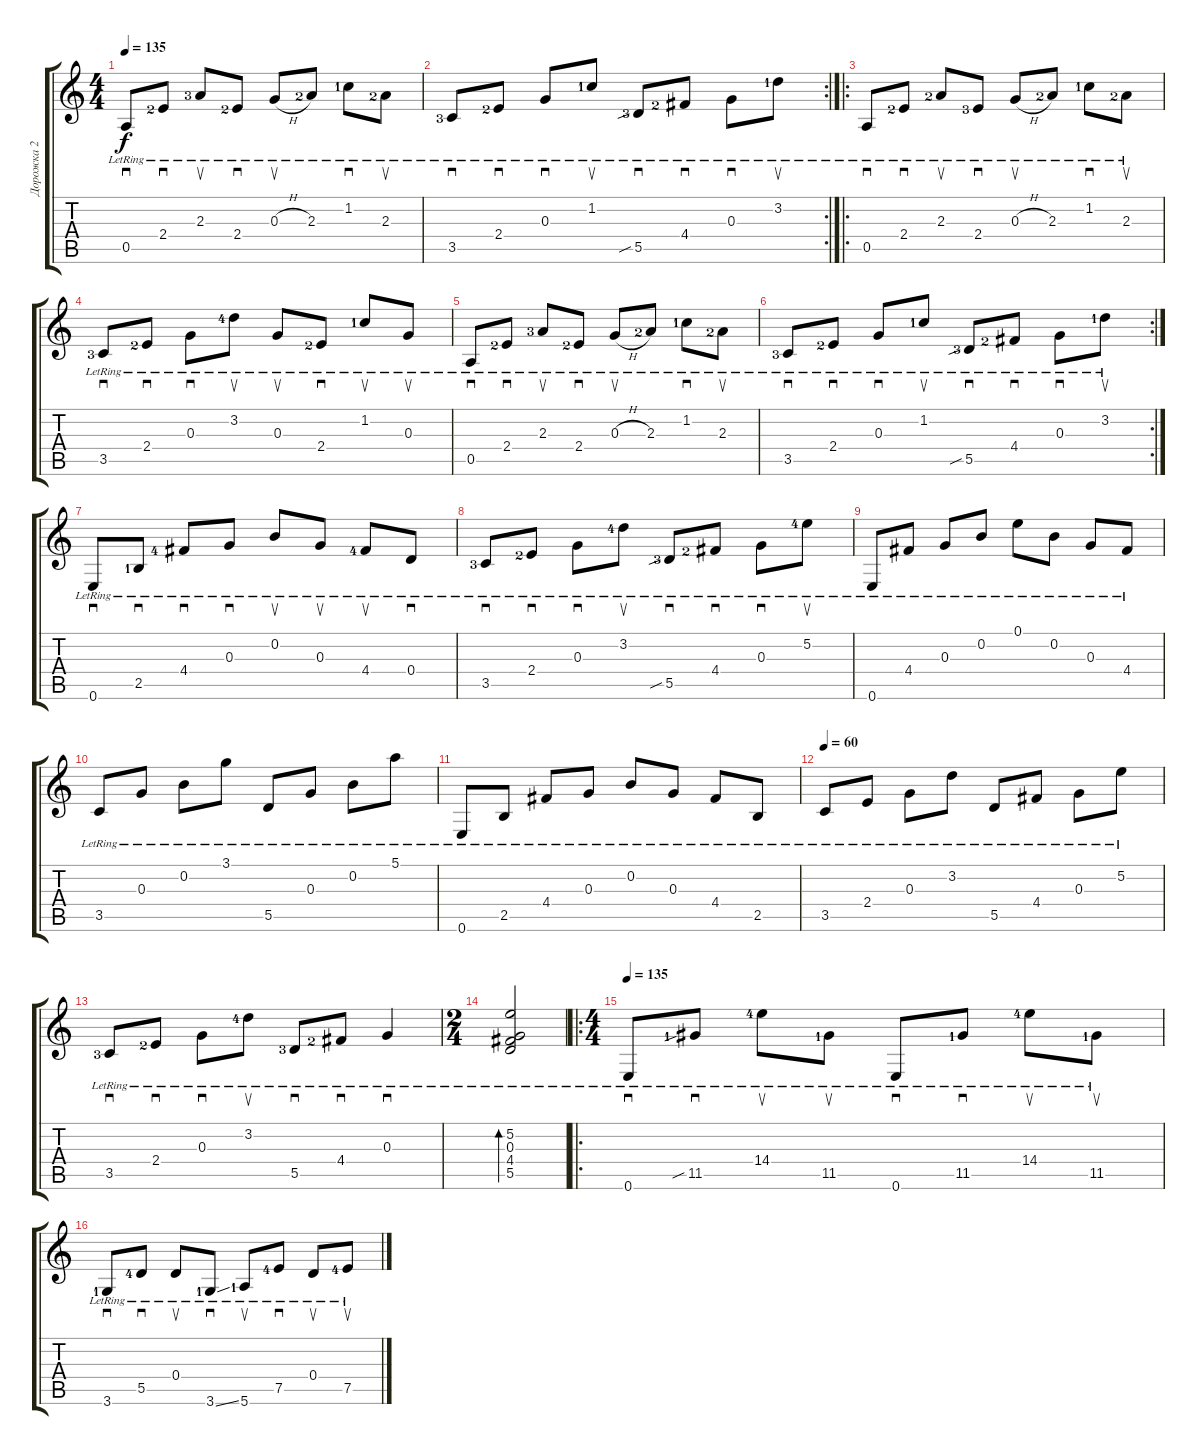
\track ("Дорожка 2" "Дорожка 2") {instrument acousticguitarsteel}
\staff {score tabs}
\tuning (E4 B3 G3 D3 A2 E2) {hide}
\ts (4 4)
\tempo 135
\clef g2
\ks c
0.5{lr}.8{sd dy f} 2.4{lr lf 3}.8{sd} 2.3{lr lf 4}.8{su} 2.4{lr lf 3}.8{sd} 0.3{h lr}.8{su} 2.3{lr lf 3}.8 1.2{lr lf 2}.8{sd} 2.3{lr lf 3}.8{su} |
\rc 2
3.5{lr lf 4}.8{sd} 2.4{lr lf 3}.8{sd} 0.3{lr}.8{sd} 1.2{lr lf 2}.8{su} 5.5{sib lr lf 4}.8{sd} 4.4{lr lf 3}.8{sd} 0.3{lr}.8{sd} 3.2{lr lf 2}.8{su} |
\ro
0.5{lr}.8{sd} 2.4{lr lf 3}.8{sd} 2.3{lr lf 3}.8{su} 2.4{lr lf 4}.8{sd} 0.3{h lr}.8{su} 2.3{lr lf 3}.8 1.2{lr lf 2}.8{sd} 2.3{lr lf 3}.8{su} |
3.5{lr lf 4}.8{sd} 2.4{lr lf 3}.8{sd} 0.3{lr}.8{sd} 3.2{lr lf 5}.8{su} 0.3{lr}.8{su} 2.4{lr lf 3}.8{sd} 1.2{lr lf 2}.8{su} 0.3{lr}.8{su} |
0.5{lr}.8{sd} 2.4{lr lf 3}.8{sd} 2.3{lr lf 4}.8{su} 2.4{lr lf 3}.8{sd} 0.3{h lr}.8{su} 2.3{lr lf 3}.8 1.2{lr lf 2}.8{sd} 2.3{lr lf 3}.8{su} |
\rc 2
3.5{lr lf 4}.8{sd} 2.4{lr lf 3}.8{sd} 0.3{lr}.8{sd} 1.2{lr lf 2}.8{su} 5.5{sib lr lf 4}.8{sd} 4.4{lr lf 3}.8{sd} 0.3{lr}.8{sd} 3.2{lr lf 2}.8{su} |
0.6{lr}.8{sd} 2.5{lr lf 2}.8{sd} 4.4{lr lf 5}.8{sd} 0.3{lr}.8{sd} 0.2{lr}.8{su} 0.3{lr}.8{su} 4.4{lr lf 5}.8{su} 0.4{lr}.8{sd} |
3.5{lr lf 4}.8{sd} 2.4{lr lf 3}.8{sd} 0.3{lr}.8{sd} 3.2{lr lf 5}.8{su} 5.5{sib lr lf 4}.8{sd} 4.4{lr lf 3}.8{sd} 0.3{lr}.8{sd} 5.2{lr lf 5}.8{su} |
0.6{lr}.8 4.4{lr}.8 0.3{lr}.8 0.2{lr}.8 0.1{lr}.8 0.2{lr}.8 0.3{lr}.8 4.4{lr}.8 |
3.5{lr}.8 0.3{lr}.8 0.2{lr}.8 3.1{lr}.8 5.5{lr}.8 0.3{lr}.8 0.2{lr}.8 5.1{lr}.8 |
0.6{lr}.8 2.5{lr}.8 4.4{lr}.8 0.3{lr}.8 0.2{lr}.8 0.3{lr}.8 4.4{lr}.8 2.5{lr}.8 |
\tempo 60
3.5{lr}.8 2.4{lr}.8 0.3{lr}.8 3.2{lr}.8 5.5{lr}.8 4.4{lr}.8 0.3{lr}.8 5.2{lr}.8 |
3.5{lr lf 4}.8{sd} 2.4{lr lf 3}.8{sd} 0.3{lr}.8{sd} 3.2{lr lf 5}.8{su} 5.5{lr lf 4}.8{sd} 4.4{lr lf 3}.8{sd} 0.3{lr}.4{sd} |
\ts (2 4)
(5.2 0.3{lr} 4.4 5.5).2{bd 480} |
\ro
\ts (4 4)
\tempo 135
0.6{lr}.8{sd} 11.5{sib lr lf 2}.8{sd} 14.4{lr lf 5}.8{su} 11.5{lr lf 2}.8{su} 0.6{lr}.8{sd} 11.5{lr lf 2}.8{sd} 14.4{lr lf 5}.8{su} 11.5{lr lf 2}.8{su} |
3.6{lr lf 2}.8{sd} 5.5{lr lf 5}.8{sd} 0.4{lr}.8{su} 3.6{ss lr lf 2}.8{sd} 5.6{lr lf 2}.8{su} 7.5{lr lf 5}.8{sd} 0.4{lr}.8{su} 7.5{lr lf 5}.8{su}
